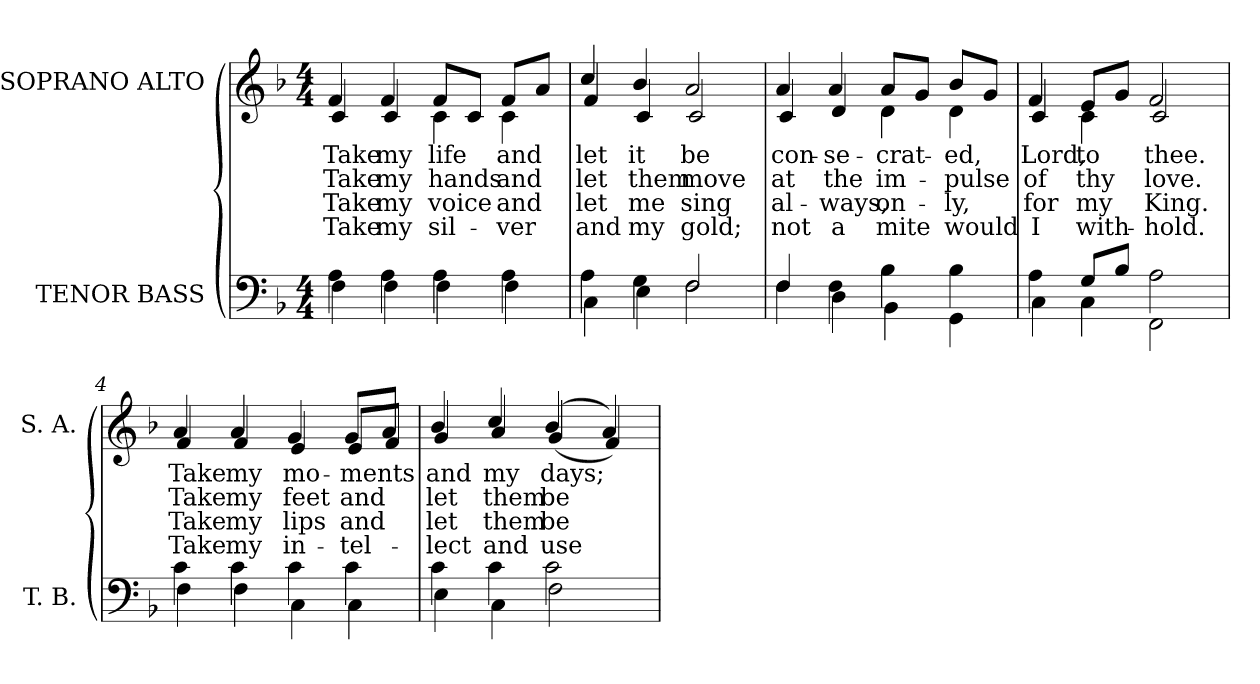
**kern	**kern	**text	**text	**text	**text
*part2	*part1	*part1	*part1	*part1	*part1
*staff2	*staff1	*staff1	*staff1	*staff1	*staff1
*I"TENOR BASS	*I"SOPRANO ALTO	*	*	*	*
*I'T. B.	*I'S. A.	*	*	*	*
!!LO:PB:g=z
*clefF4	*clefG2	*	*	*	*
*k[b-]	*k[b-]	*	*	*	*
*F:	*F:	*	*	*	*
*M4/4	*M4/4	*	*	*	*
=	=	=	=	=	=
*^	*	*	*	*	*
!	!	!LO:TX:b:cj:t=1	!	!	!	!
!	!	!LO:TX:b:cj:t=2	!	!	!	!
!	!	!LO:TX:b:cj:t=3	!	!	!	!
!	!	!LO:TX:b:cj:t=4	!	!	!	!
!	!	!	!LO:LY:b:color=#000000	!LO:LY:b:color=#000000	!LO:LY:b:color=#000000	!LO:LY:b:color=#000000
*	*	*^	*	*	*	*
4Ai\	4Fi\	4fi/	4ci/	Take	Take	Take	Take
!	!	!	!	!LO:LY:b:color=#000000	!LO:LY:b:color=#000000	!LO:LY:b:color=#000000	!LO:LY:b:color=#000000
4Ai\	4Fi\	4fi/	4ci/	my	my	my	my
!	!	!	!	!LO:LY:b:color=#000000	!LO:LY:b:color=#000000	!LO:LY:b:color=#000000	!LO:LY:b:color=#000000
4Ai\	4Fi\	8fi/L	4ci\	life	hands	voice	sil-
.	.	8ci/J	.	.	.	.	.
!	!	!	!	!LO:LY:b:color=#000000	!LO:LY:b:color=#000000	!LO:LY:b:color=#000000	!LO:LY:b:color=#000000
4Ai\	4Fi\	8fi/L	4ci\	and	and	and	-ver
.	.	8ai/J	.	.	.	.	.
=1	=1	=1	=1	=1	=1	=1	=1
!	!	!	!	!LO:LY:b:color=#000000	!LO:LY:b:color=#000000	!LO:LY:b:color=#000000	!LO:LY:b:color=#000000
4Ai\	4Ci\	4cci/	4fi/	let	let	let	and
!	!	!	!	!LO:LY:b:color=#000000	!LO:LY:b:color=#000000	!LO:LY:b:color=#000000	!LO:LY:b:color=#000000
4Gi\	4Ei\	4b-i/	4ci/	it	them	me	my
!	!	!	!	!LO:LY:b:color=#000000	!LO:LY:b:color=#000000	!LO:LY:b:color=#000000	!LO:LY:b:color=#000000
2Fi/	2Fi\	2ai/	2ci/	be	move	sing	gold;
=2	=2	=2	=2	=2	=2	=2	=2
!	!	!	!	!LO:LY:b:color=#000000	!LO:LY:b:color=#000000	!LO:LY:b:color=#000000	!LO:LY:b:color=#000000
4Fi/	4Fi\	4ai/	4ci/	con-	at	al-	not
!	!	!	!	!LO:LY:b:color=#000000	!LO:LY:b:color=#000000	!LO:LY:b:color=#000000	!LO:LY:b:color=#000000
4Fi\	4Di\	4ai/	4di/	-se-	the	-ways,	a
!	!	!	!	!LO:LY:b:color=#000000	!LO:LY:b:color=#000000	!LO:LY:b:color=#000000	!LO:LY:b:color=#000000
4B-i\	4BB-i\	8ai/L	4di\	-crat-	im-	on-	mite
.	.	8gi/J	.	.	.	.	.
!	!	!	!	!LO:LY:b:color=#000000	!LO:LY:b:color=#000000	!LO:LY:b:color=#000000	!LO:LY:b:color=#000000
4B-i\	4GGi\	8b-i/L	4di\	-ed,	-pulse	-ly,	would
.	.	8gi/J	.	.	.	.	.
!!LO:LB:g=z	!!
=3	=3	=3	=3	=3	=3	=3	=3
!	!	!	!	!LO:LY:b:color=#000000	!LO:LY:b:color=#000000	!LO:LY:b:color=#000000	!LO:LY:b:color=#000000
4Ai\	4Ci\	4fi/	4ci/	Lord,	of	for	I
!	!	!	!	!LO:LY:b:color=#000000	!LO:LY:b:color=#000000	!LO:LY:b:color=#000000	!LO:LY:b:color=#000000
8Gi/L	4Ci\	8ei/L	4ci\	to	thy	my	with-
8B-i/J	.	8gi/J	.	.	.	.	.
!	!	!	!	!LO:LY:b:color=#000000	!LO:LY:b:color=#000000	!LO:LY:b:color=#000000	!LO:LY:b:color=#000000
2Ai\	2FFi\	2fi/	2ci/	thee.	love.	King.	-hold.
=4	=4	=4	=4	=4	=4	=4	=4
!	!	!	!	!LO:LY:b:color=#000000	!LO:LY:b:color=#000000	!LO:LY:b:color=#000000	!LO:LY:b:color=#000000
4ci\	4Fi\	4ai/	4fi/	Take	Take	Take	Take
!	!	!	!	!LO:LY:b:color=#000000	!LO:LY:b:color=#000000	!LO:LY:b:color=#000000	!LO:LY:b:color=#000000
4ci\	4Fi\	4ai/	4fi/	my	my	my	my
!	!	!	!	!LO:LY:b:color=#000000	!LO:LY:b:color=#000000	!LO:LY:b:color=#000000	!LO:LY:b:color=#000000
4ci\	4Ci\	4gi/	4ei/	mo-	feet	lips	in-
!	!	!	!	!LO:LY:b:color=#000000	!LO:LY:b:color=#000000	!LO:LY:b:color=#000000	!LO:LY:b:color=#000000
4ci\	4Ci\	8gi/L	8ei/L	-ments	and	and	-tel-
.	.	8ai/J	8fi/J	.	.	.	.
=5	=5	=5	=5	=5	=5	=5	=5
!	!	!	!	!LO:LY:b:color=#000000	!LO:LY:b:color=#000000	!LO:LY:b:color=#000000	!LO:LY:b:color=#000000
4ci\	4Ei\	4b-i/	4gi/	and	let	let	-lect
!	!	!	!	!LO:LY:b:color=#000000	!LO:LY:b:color=#000000	!LO:LY:b:color=#000000	!LO:LY:b:color=#000000
4ci\	4Ci\	4cci/	4ai/	my	them	them	and
!	!	!	!	!LO:LY:b:color=#000000	!LO:LY:b:color=#000000	!LO:LY:b:color=#000000	!LO:LY:b:color=#000000
2ci\	2Fi\	(4b-i/	(4gi/	days;	be	be	use
.	.	4ai/)	4fi/)	.	.	.	.
*v	*v	*	*	*	*	*	*
*	*v	*v	*	*	*	*
=	=	=	=	=	=
*-	*-	*-	*-	*-	*-
